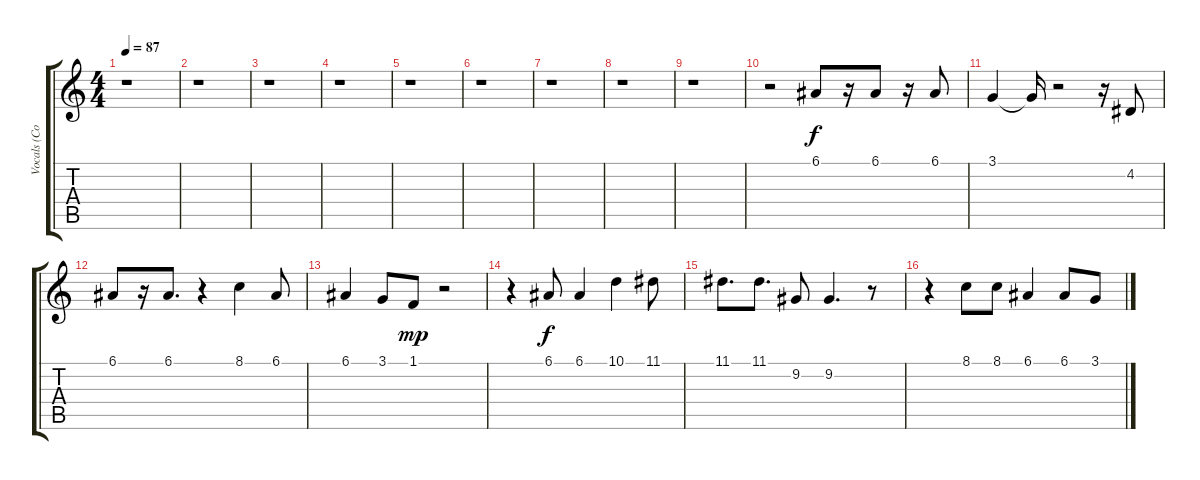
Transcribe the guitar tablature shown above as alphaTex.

\track ("Vocals (Collins)" "Vocals (Co") {instrument voiceoohs}
\staff {score tabs}
\tuning (E4 B3 G3 D3 A2 E2) {hide}
\ts (4 4)
\tempo 87
\clef g2
\ks c
r.1{dy f instrument voiceoohs} |
r.1 |
r.1 |
r.1 |
r.1 |
r.1 |
r.1 |
r.1 |
r.1 |
r.2 6.1.8 r.16 6.1.8 r.16 6.1.8 |
3.1.4 3.1{t}.16 r.2 r.16 4.2.8 |
6.1.8 r.16 6.1.8{d} r.4 8.1.4 6.1.8 |
6.1.4 3.1.8 1.1.8{dy mp} r.2 |
r.4 6.1.8{dy f} 6.1.4 10.1.4 11.1.8 |
11.1.8{d} 11.1.8{d} 9.2.8 9.2.4{d} r.8 |
r.4 8.1.8 8.1.8 6.1.4 6.1.8 3.1.8
